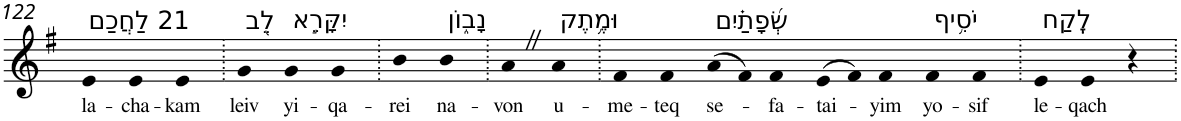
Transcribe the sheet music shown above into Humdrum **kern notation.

**kern	**text
*part1	*part1
*staff1	*staff1
*I"Piano	*
*I'Pno	*
!!LO:PB:g=z
*clefG2	*
*k[f#]	*
*G:	*
=122	=122
!LO:TX:a:t=21 לַחֲכַם	!
!	!LO:LY:b
4e	la-
!	!LO:LY:b
4e	-cha-
!	!LO:LY:b
4e	-kam
=123.	=123.
!LO:TX:a:t=לֵ֭ב	!
!	!LO:LY:b
4g	leiv
!LO:TX:a:t=יִקָּרֵ֣א	!
!	!LO:LY:b
4g	yi-
!	!LO:LY:b
4g	-qa-
=124.	=124.
!	!LO:LY:b
4b	-rei
!LO:TX:a:t=נָב֑וֹן	!
!	!LO:LY:b
4b	na-
=125.	=125.
!	!LO:LY:b
4aZ	-von
!LO:TX:a:t=וּמֶ֥תֶק	!
!	!LO:LY:b
4a	u-
=126.	=126.
!	!LO:LY:b
4f#	-me-
!	!LO:LY:b
4f#	-teq
!LO:TX:a:t=שְׂ֝פָתַ֗יִם	!
!	!LO:LY:b
(>8a	se-
8f#)	.
!	!LO:LY:b
4f#	-fa-
!	!LO:LY:b
(>8e	-tai-
8f#)	.
!	!LO:LY:b
4f#	-yim
!LO:TX:a:t=יֹסִ֥יף	!
!	!LO:LY:b
4f#	yo-
!	!LO:LY:b
4f#	-sif
=127.	=127.
!LO:TX:a:t=לֶֽקַח	!
!	!LO:LY:b
4e	le-
!	!LO:LY:b
4e	-qach
4r	.
=.	=.
*-	*-
